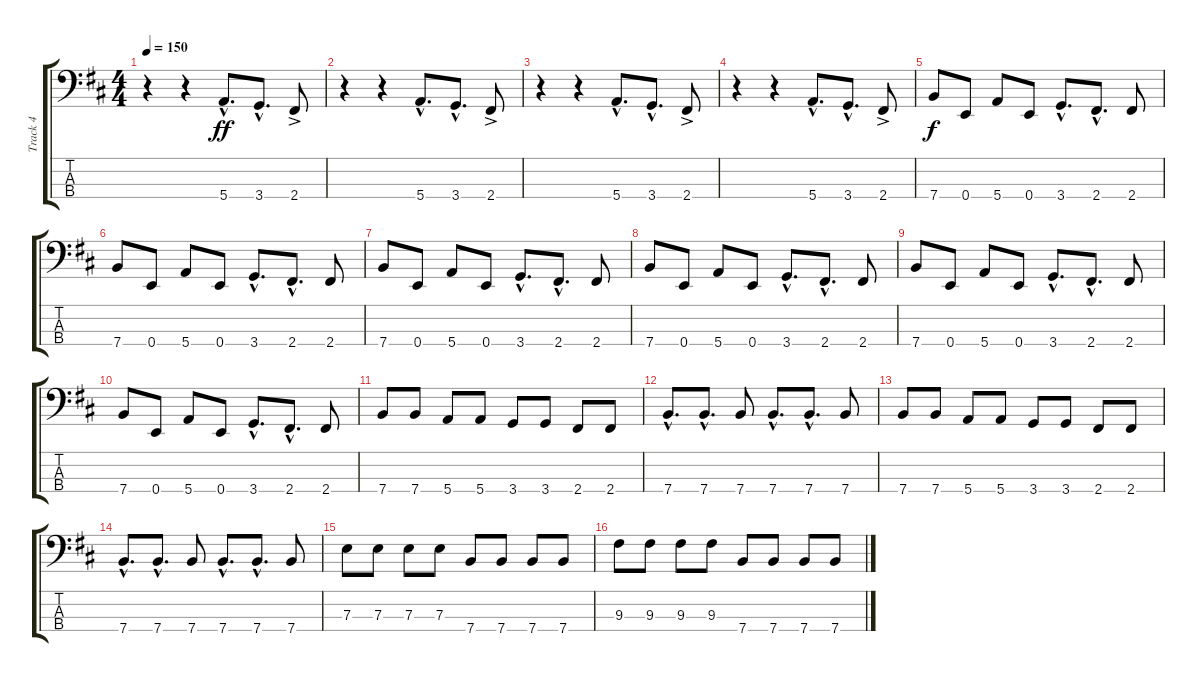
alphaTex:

\track ("Track 4" "Track 4") {instrument electricbassfinger}
\staff {score tabs}
\tuning (G2 D2 A1 E1) {hide}
\ts (4 4)
\tempo 150
\clef f4
\ks d
r.4{dy ff instrument electricbassfinger} r.4 5.4{hac}.8{d} 3.4{hac}.8{d} 2.4{ac}.8 |
r.4 r.4 5.4{hac}.8{d} 3.4{hac}.8{d} 2.4{ac}.8 |
r.4 r.4 5.4{hac}.8{d} 3.4{hac}.8{d} 2.4{ac}.8 |
r.4 r.4 5.4{hac}.8{d} 3.4{hac}.8{d} 2.4{ac}.8 |
7.4.8{dy f} 0.4.8 5.4.8 0.4.8 3.4{hac}.8{d} 2.4{hac}.8{d} 2.4.8 |
7.4.8 0.4.8 5.4.8 0.4.8 3.4{hac}.8{d} 2.4{hac}.8{d} 2.4.8 |
7.4.8 0.4.8 5.4.8 0.4.8 3.4{hac}.8{d} 2.4{hac}.8{d} 2.4.8 |
7.4.8 0.4.8 5.4.8 0.4.8 3.4{hac}.8{d} 2.4{hac}.8{d} 2.4.8 |
7.4.8 0.4.8 5.4.8 0.4.8 3.4{hac}.8{d} 2.4{hac}.8{d} 2.4.8 |
7.4.8 0.4.8 5.4.8 0.4.8 3.4{hac}.8{d} 2.4{hac}.8{d} 2.4.8 |
7.4.8 7.4.8 5.4.8 5.4.8 3.4.8 3.4.8 2.4.8 2.4.8 |
7.4{hac}.8{d} 7.4{hac}.8{d} 7.4.8 7.4{hac}.8{d} 7.4{hac}.8{d} 7.4.8 |
7.4.8 7.4.8 5.4.8 5.4.8 3.4.8 3.4.8 2.4.8 2.4.8 |
7.4{hac}.8{d} 7.4{hac}.8{d} 7.4.8 7.4{hac}.8{d} 7.4{hac}.8{d} 7.4.8 |
7.3.8 7.3.8 7.3.8 7.3.8 7.4.8 7.4.8 7.4.8 7.4.8 |
9.3.8 9.3.8 9.3.8 9.3.8 7.4.8 7.4.8 7.4.8 7.4.8
